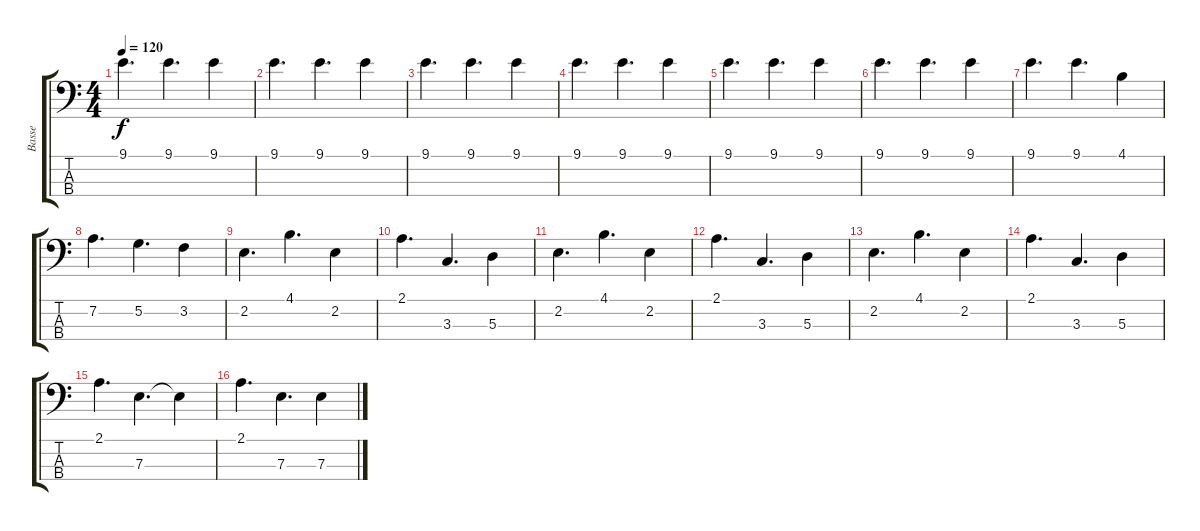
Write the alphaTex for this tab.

\track ("Basse" "Basse") {instrument acousticbass}
\staff {score tabs}
\tuning (G2 D2 A1 E1) {hide}
\ts (4 4)
\tempo 120
\clef f4
\ks c
9.1.4{d dy f} 9.1.4{d} 9.1.4 |
9.1.4{d} 9.1.4{d} 9.1.4 |
9.1.4{d} 9.1.4{d} 9.1.4 |
9.1.4{d} 9.1.4{d} 9.1.4 |
9.1.4{d} 9.1.4{d} 9.1.4 |
9.1.4{d} 9.1.4{d} 9.1.4 |
9.1.4{d} 9.1.4{d} 4.1.4 |
7.2.4{d} 5.2.4{d} 3.2.4 |
2.2.4{d} 4.1.4{d} 2.2.4 |
2.1.4{d} 3.3.4{d} 5.3.4 |
2.2.4{d} 4.1.4{d} 2.2.4 |
2.1.4{d} 3.3.4{d} 5.3.4 |
2.2.4{d} 4.1.4{d} 2.2.4 |
2.1.4{d} 3.3.4{d} 5.3.4 |
2.1.4{d} 7.3.4{d} 7.3{t}.4 |
2.1.4{d} 7.3.4{d} 7.3.4
